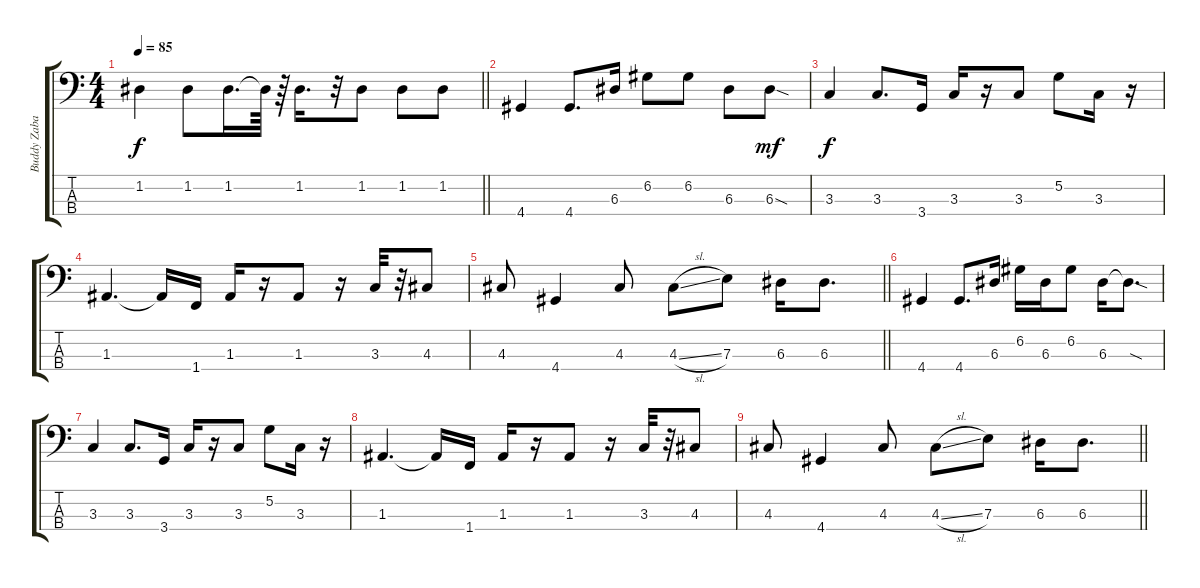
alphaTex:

\track ("Buddy Zabala - Bass" "Buddy Zaba") {instrument electricbassfinger}
\staff {score tabs}
\tuning (G2 D2 A1 E1) {hide}
\ts (4 4)
\tempo 85
\clef f4
\barLineRight lightlight
\ks c
1.2.4{dy f} 1.2.8 1.2.16{d} 1.2{t}.64 r.64 1.2.16{d} r.32 1.2.8 1.2.8 1.2.8 |
\section ("" "")
4.4.4 4.4.8{d} 6.3.16 6.2.8 6.2.8 6.3.8 6.3{sod}.8{dy mf} |
3.3.4{dy f} 3.3.8{d} 3.4.16 3.3.16 r.16 3.3.8 5.2.8 3.3.16 r.16 |
1.3.4{d} 1.3{t}.16 1.4.16 1.3.16 r.16 1.3.8 r.16 3.3.32 r.32 4.3.8 |
\barLineRight lightlight
4.3.8 4.4.4 4.3.8 4.3{sl}.8 7.3.8 6.3.16 6.3.8{d} |
\section ("" "")
4.4.4 4.4.8{d} 6.3.16 6.2.16 6.3.16 6.2.8 6.3.16 6.3{sod t}.8{d} |
3.3.4 3.3.8{d} 3.4.16 3.3.16 r.16 3.3.8 5.2.8 3.3.16 r.16 |
1.3.4{d} 1.3{t}.16 1.4.16 1.3.16 r.16 1.3.8 r.16 3.3.32 r.32 4.3.8 |
\barLineRight lightlight
4.3.8 4.4.4 4.3.8 4.3{sl}.8 7.3.8 6.3.16 6.3.8{d}
